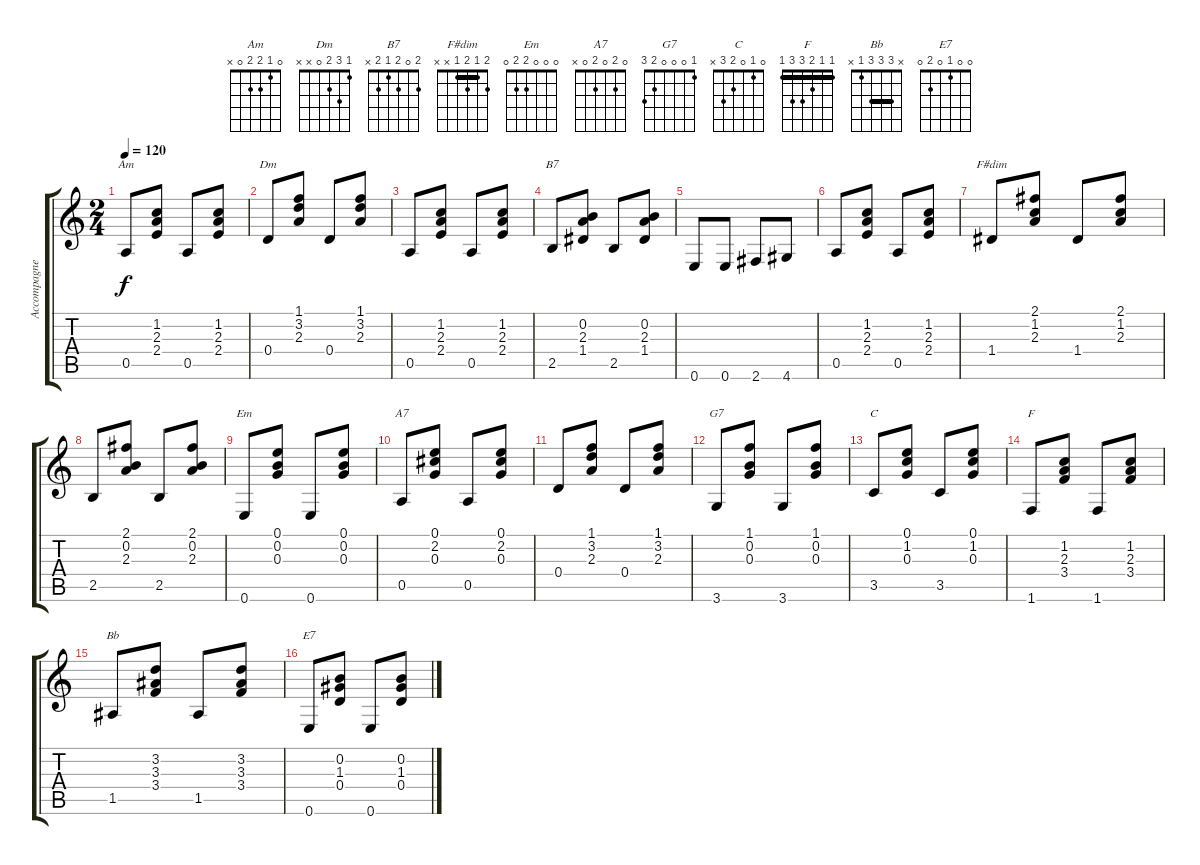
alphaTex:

\track ("Accompagnement" "Accompagne") {instrument acousticguitarnylon}
\staff {score tabs}
\tuning (E4 B3 G3 D3 A2 E2) {hide}
\chord ("Am" 0 1 2 2 0 x)
\chord ("Dm" 1 3 2 0 x x)
\chord ("B7" 2 0 2 1 2 x)
\chord ("F#dim" 2 1 2 1 x x) {barre 1}
\chord ("Em" 0 0 0 2 2 0)
\chord ("A7" 0 2 0 2 0 x)
\chord ("G7" 1 0 0 0 2 3)
\chord ("C" 0 1 0 2 3 x)
\chord ("F" 1 1 2 3 3 1) {barre 1}
\chord ("Bb" x 3 3 3 1 x) {barre 3}
\chord ("E7" 0 0 1 0 2 0)
\ts (2 4)
\tempo 120
\clef g2
\ks c
0.5.8{ch "Am" dy f} (1.2 2.3 2.4).8 0.5.8 (1.2 2.3 2.4).8 |
0.4.8{ch "Dm"} (1.1 3.2 2.3).8 0.4.8 (1.1 3.2 2.3).8 |
0.5.8 (1.2 2.3 2.4).8 0.5.8 (1.2 2.3 2.4).8 |
2.5.8{ch "B7"} (0.2 2.3 1.4).8 2.5.8 (0.2 2.3 1.4).8 |
0.6.8 0.6.8 2.6.8 4.6.8 |
0.5.8 (1.2 2.3 2.4).8 0.5.8 (1.2 2.3 2.4).8 |
1.4.8{ch "F#dim"} (2.1 1.2 2.3).8 1.4.8 (2.1 1.2 2.3).8 |
2.5.8 (2.1 0.2 2.3).8 2.5.8 (2.1 0.2 2.3).8 |
0.6.8{ch "Em"} (0.1 0.2 0.3).8 0.6.8 (0.1 0.2 0.3).8 |
0.5.8{ch "A7"} (0.1 2.2 0.3).8 0.5.8 (0.1 2.2 0.3).8 |
0.4.8 (1.1 3.2 2.3).8 0.4.8 (1.1 3.2 2.3).8 |
3.6.8{ch "G7"} (1.1 0.2 0.3).8 3.6.8 (1.1 0.2 0.3).8 |
3.5.8{ch "C"} (0.1 1.2 0.3).8 3.5.8 (0.1 1.2 0.3).8 |
1.6.8{ch "F"} (1.2 2.3 3.4).8 1.6.8 (1.2 2.3 3.4).8 |
1.5.8{ch "Bb"} (3.2 3.3 3.4).8 1.5.8 (3.2 3.3 3.4).8 |
0.6.8{ch "E7"} (0.2 1.3 0.4).8 0.6.8 (0.2 1.3 0.4).8
